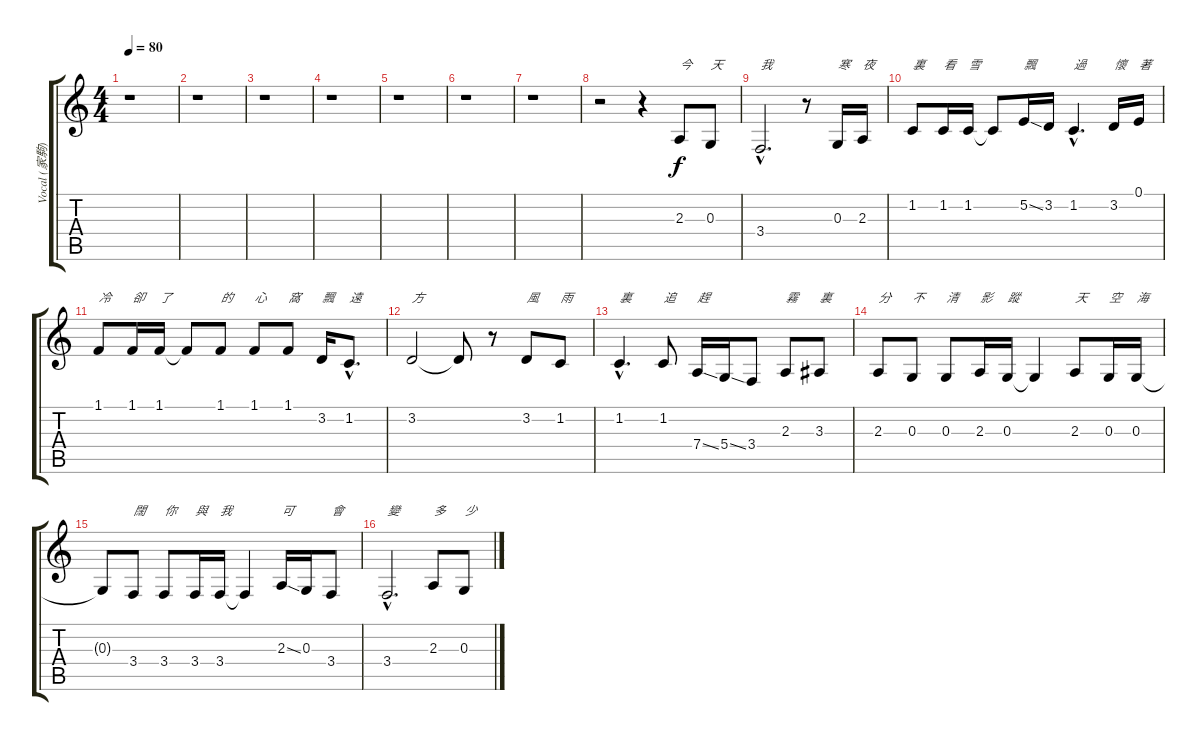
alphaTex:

\track ("Vocal (家駒)" "Vocal (家駒)") {instrument choiraahs}
\staff {score tabs}
\tuning (E4 B3 G3 D3 A2 E2) {hide}
\ts (4 4)
\tempo 80
\clef g2
\ks c
r.1{dy f instrument choiraahs} |
r.1 |
r.1 |
r.1 |
r.1 |
r.1 |
r.1 |
r.2 r.4 2.3.8{txt "今"} 0.3.8{txt "天"} |
3.4{hac}.2{d txt "我"} r.8 0.3.16{txt "寒"} 2.3.16{txt "夜"} |
1.2.8{txt "裏"} 1.2.16{txt "看"} 1.2.16{txt "雪"} 1.2{t}.8 5.2{ss}.16{txt "飄"} 3.2.16 1.2{hac}.4{d txt "過"} 3.2.16{txt "懷"} 0.1.16{txt "著"} |
1.1.8{txt "冷"} 1.1.16{txt "卻"} 1.1.16{txt "了"} 1.1{t}.8 1.1.8{txt "的"} 1.1.8{txt "心"} 1.1.8{txt "窩"} 3.2.16{txt "飄"} 1.2{hac}.8{d txt "遠"} |
3.2.2{txt "方"} 3.2{t}.8 r.8 3.2.8{txt "風"} 1.2.8{txt "雨"} |
1.2{hac}.4{d txt "裏"} 1.2.8{txt "追"} 7.4{ss}.16{txt "趕"} 5.4{ss}.16 3.4.8 2.3.8{txt "霧"} 3.3.8{txt "裏"} |
2.3.8{txt "分"} 0.3.8{txt "不"} 0.3.8{txt "清"} 2.3.16{txt "影"} 0.3.16{txt "蹤"} 0.3{t}.4 2.3.8{txt "天"} 0.3.16{txt "空"} 0.3.16{txt "海"} |
0.3{t}.8 3.4.8{txt "闊"} 3.4.8{txt "你"} 3.4.16{txt "與"} 3.4.16{txt "我"} 3.4{t}.4 2.3{ss}.16{txt "可"} 0.3.16 3.4.8{txt "會"} |
3.4{hac}.2{d txt "變"} 2.3.8{txt "多"} 0.3.8{txt "少"}
